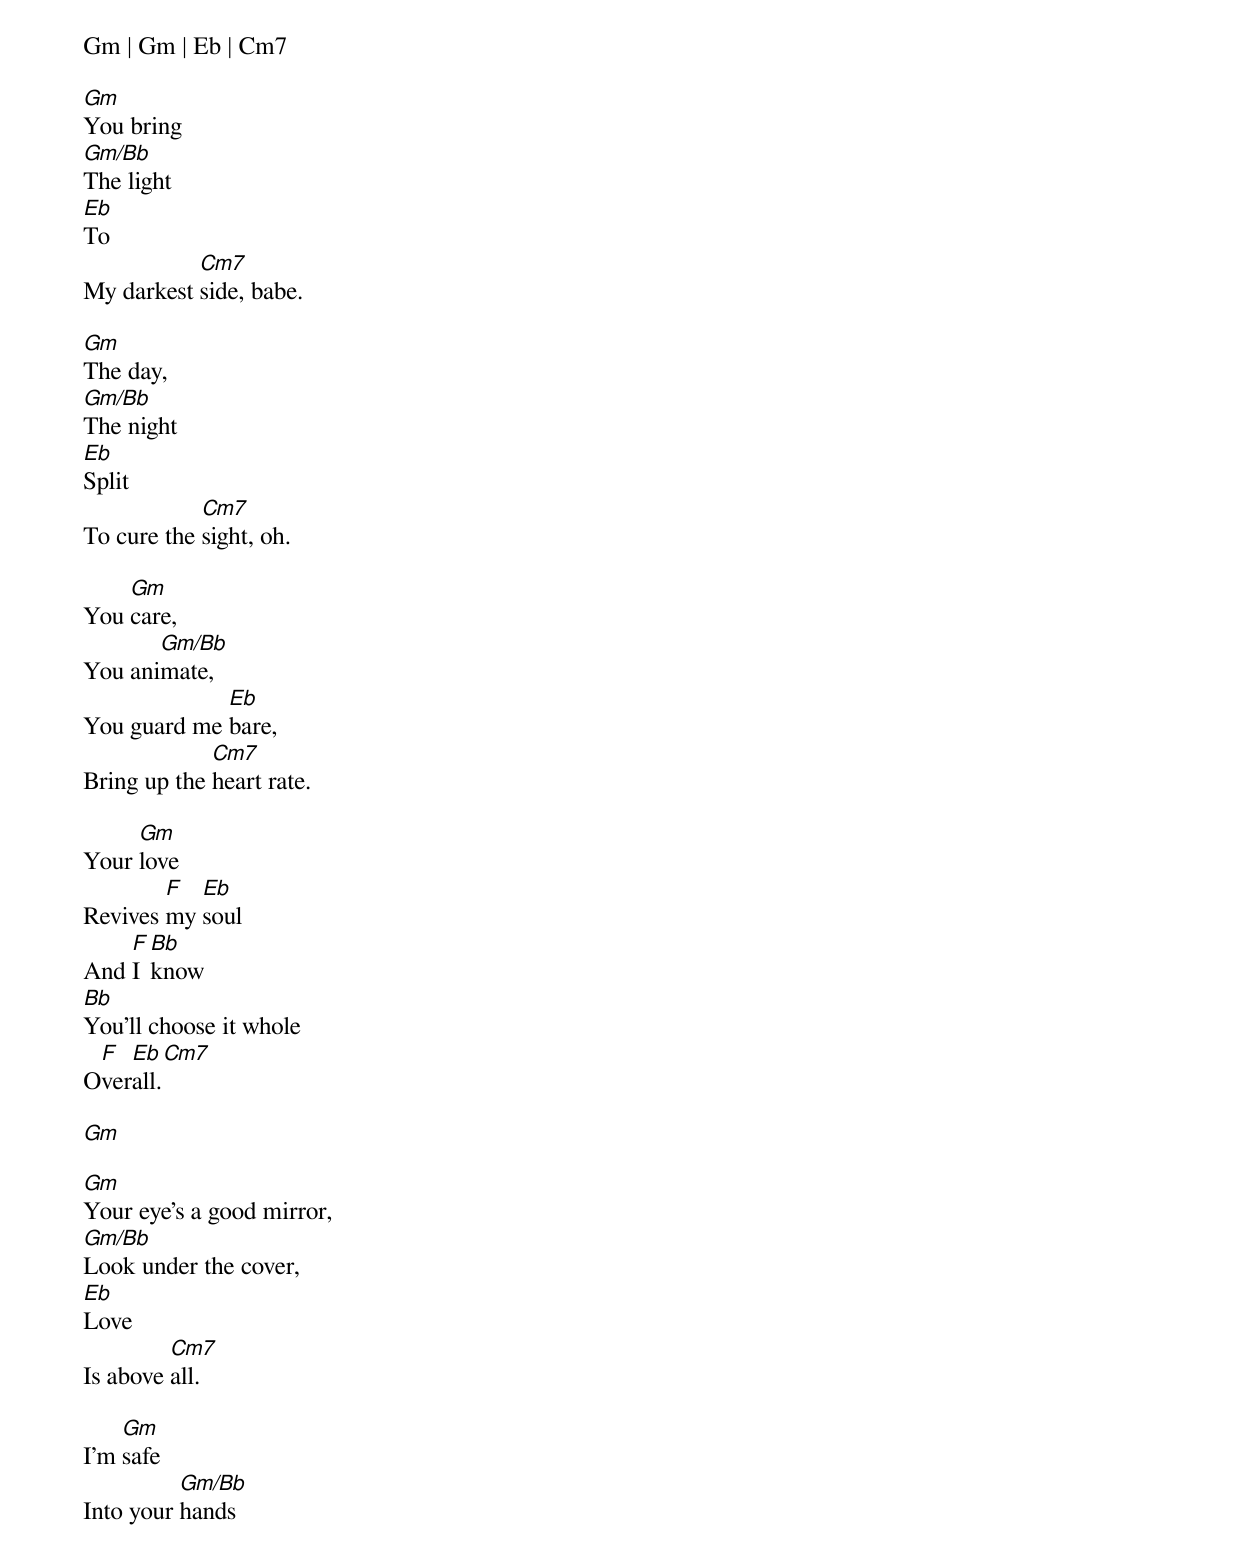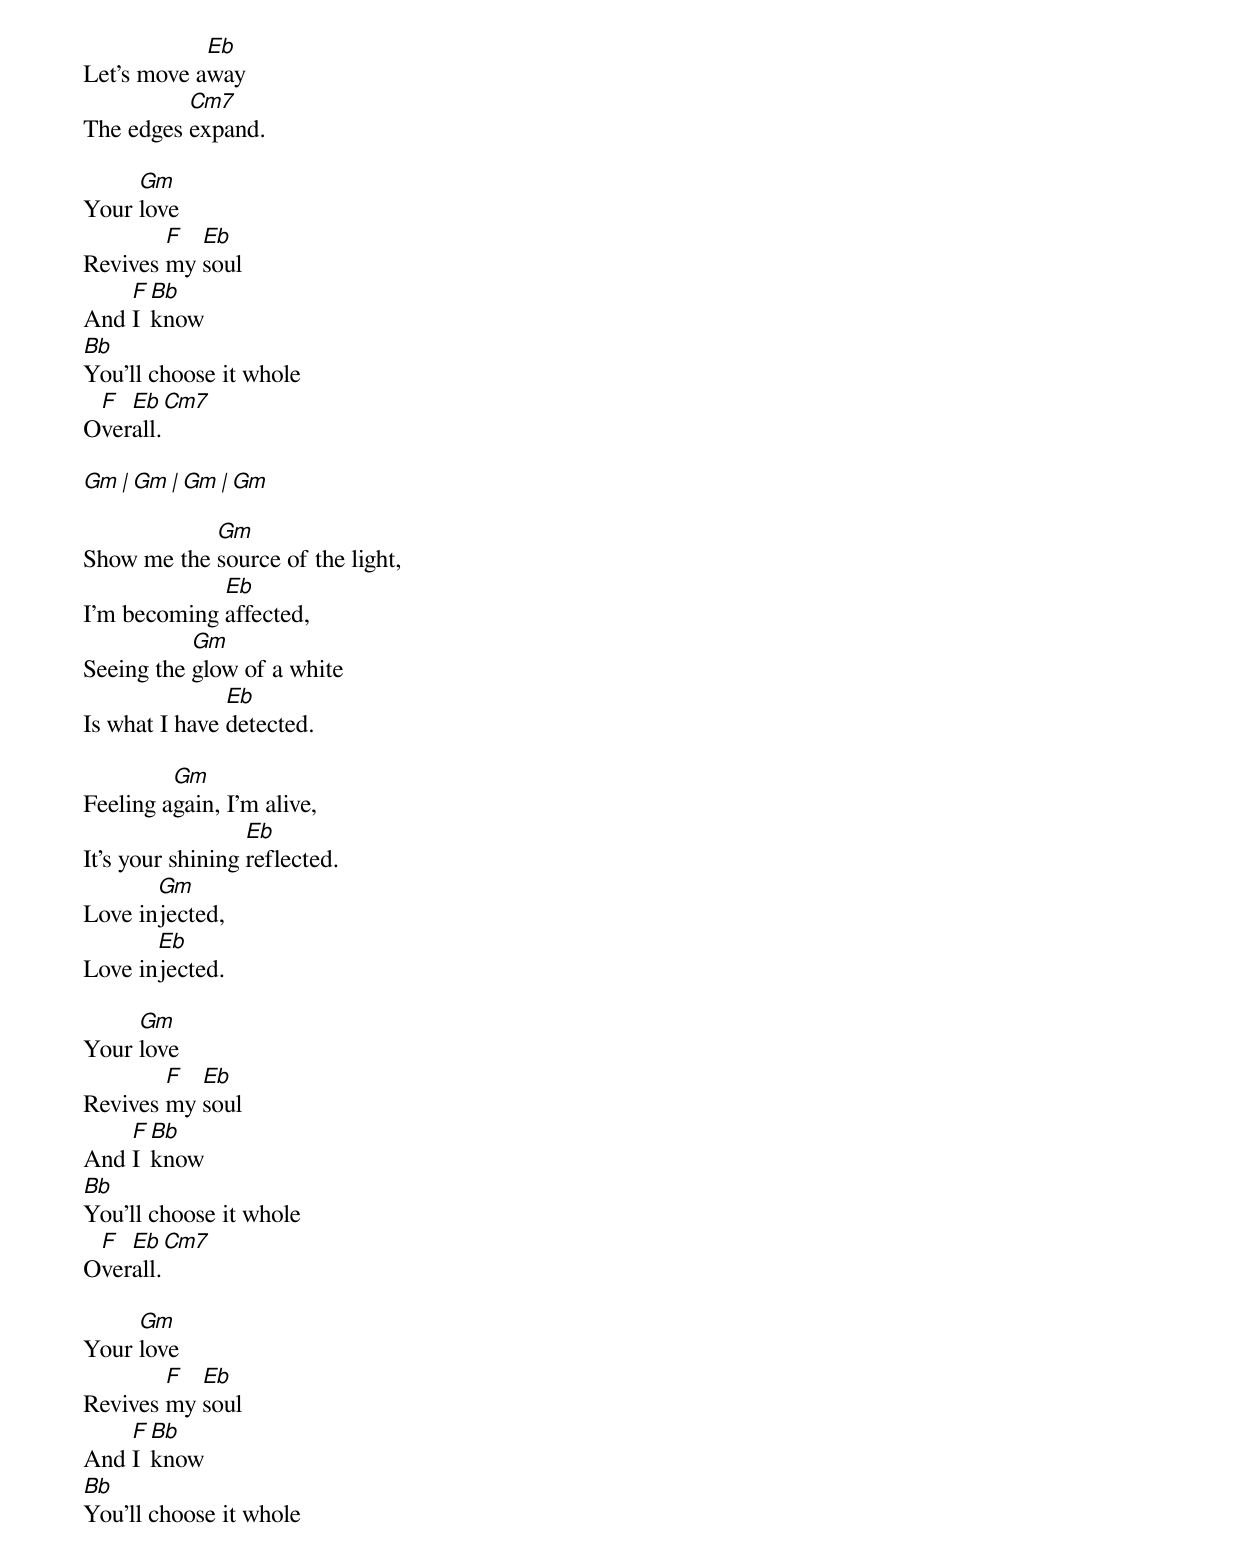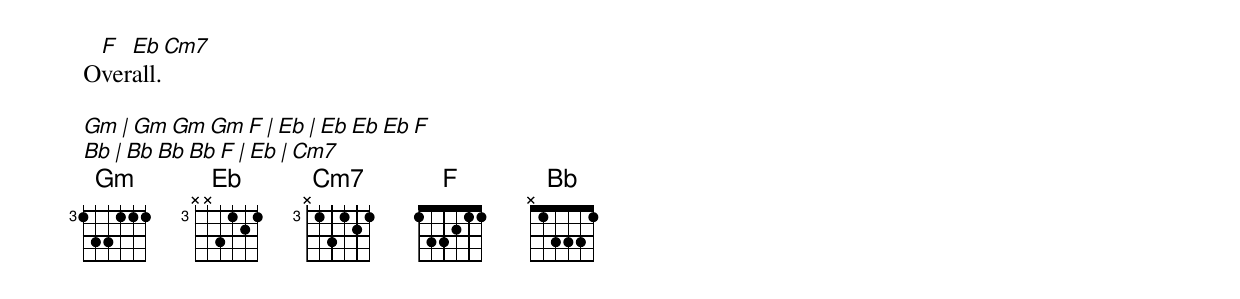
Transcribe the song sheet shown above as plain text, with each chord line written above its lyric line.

Gm | Gm | Eb | Cm7

Gm
You bring
Gm/Bb
The light
Eb
To
           Cm7
My darkest side, babe.

Gm
The day,
Gm/Bb
The night
Eb
Split
            Cm7
To cure the sight, oh.

    Gm
You care,
       Gm/Bb
You animate,
             Eb
You guard me bare,
             Cm7
Bring up the heart rate.

     Gm
Your love
        F  Eb
Revives my soul
    F Bb
And I know
Bb
You'll choose it whole
 F  Eb  Cm7
Overall.

Gm

Gm
Your eye's a good mirror,
Gm/Bb
Look under the cover,
Eb
Love
         Cm7
Is above all.

    Gm
I'm safe
          Gm/Bb
Into your hands
            Eb
Let's move away
          Cm7
The edges expand.

     Gm
Your love
        F  Eb
Revives my soul
    F Bb
And I know
Bb
You'll choose it whole
 F  Eb  Cm7
Overall.

Gm | Gm | Gm | Gm

            Gm
Show me the source of the light,
             Eb
I'm becoming affected,
           Gm
Seeing the glow of a white
               Eb
Is what I have detected.

         Gm
Feeling again, I'm alive,
                  Eb
It's your shining reflected.
       Gm
Love injected,
       Eb
Love injected.

     Gm
Your love
        F  Eb
Revives my soul
    F Bb
And I know
Bb
You'll choose it whole
 F  Eb  Cm7
Overall.

     Gm
Your love
        F  Eb
Revives my soul
    F Bb
And I know
Bb
You'll choose it whole
 F  Eb  Cm7
Overall.

Gm | Gm Gm Gm F | Eb | Eb Eb Eb F
Bb | Bb Bb Bb F | Eb | Cm7
